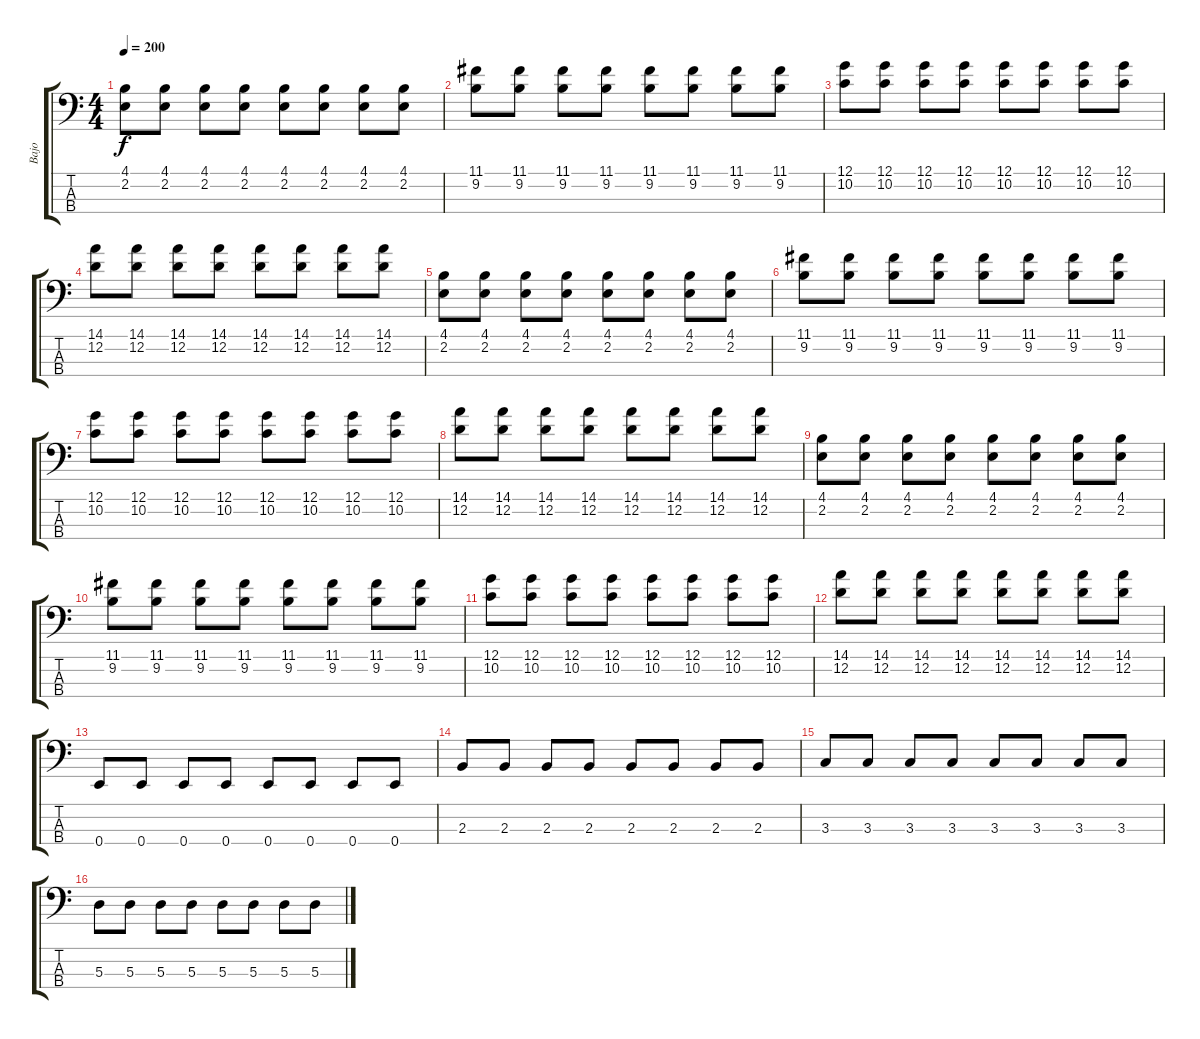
\track ("Bajo" "Bajo") {instrument electricbasspick}
\staff {score tabs}
\tuning (G2 D2 A1 E1) {hide}
\ts (4 4)
\tempo 200
\clef f4
\ks c
(4.1 2.2).8{dy f} (4.1 2.2).8 (4.1 2.2).8 (4.1 2.2).8 (4.1 2.2).8 (4.1 2.2).8 (4.1 2.2).8 (4.1 2.2).8 |
(11.1 9.2).8 (11.1 9.2).8 (11.1 9.2).8 (11.1 9.2).8 (11.1 9.2).8 (11.1 9.2).8 (11.1 9.2).8 (11.1 9.2).8 |
(12.1 10.2).8 (12.1 10.2).8 (12.1 10.2).8 (12.1 10.2).8 (12.1 10.2).8 (12.1 10.2).8 (12.1 10.2).8 (12.1 10.2).8 |
(14.1 12.2).8 (14.1 12.2).8 (14.1 12.2).8 (14.1 12.2).8 (14.1 12.2).8 (14.1 12.2).8 (14.1 12.2).8 (14.1 12.2).8 |
(4.1 2.2).8 (4.1 2.2).8 (4.1 2.2).8 (4.1 2.2).8 (4.1 2.2).8 (4.1 2.2).8 (4.1 2.2).8 (4.1 2.2).8 |
(11.1 9.2).8 (11.1 9.2).8 (11.1 9.2).8 (11.1 9.2).8 (11.1 9.2).8 (11.1 9.2).8 (11.1 9.2).8 (11.1 9.2).8 |
(12.1 10.2).8 (12.1 10.2).8 (12.1 10.2).8 (12.1 10.2).8 (12.1 10.2).8 (12.1 10.2).8 (12.1 10.2).8 (12.1 10.2).8 |
(14.1 12.2).8 (14.1 12.2).8 (14.1 12.2).8 (14.1 12.2).8 (14.1 12.2).8 (14.1 12.2).8 (14.1 12.2).8 (14.1 12.2).8 |
(4.1 2.2).8 (4.1 2.2).8 (4.1 2.2).8 (4.1 2.2).8 (4.1 2.2).8 (4.1 2.2).8 (4.1 2.2).8 (4.1 2.2).8 |
(11.1 9.2).8 (11.1 9.2).8 (11.1 9.2).8 (11.1 9.2).8 (11.1 9.2).8 (11.1 9.2).8 (11.1 9.2).8 (11.1 9.2).8 |
(12.1 10.2).8 (12.1 10.2).8 (12.1 10.2).8 (12.1 10.2).8 (12.1 10.2).8 (12.1 10.2).8 (12.1 10.2).8 (12.1 10.2).8 |
(14.1 12.2).8 (14.1 12.2).8 (14.1 12.2).8 (14.1 12.2).8 (14.1 12.2).8 (14.1 12.2).8 (14.1 12.2).8 (14.1 12.2).8 |
0.4.8 0.4.8 0.4.8 0.4.8 0.4.8 0.4.8 0.4.8 0.4.8 |
2.3.8 2.3.8 2.3.8 2.3.8 2.3.8 2.3.8 2.3.8 2.3.8 |
3.3.8 3.3.8 3.3.8 3.3.8 3.3.8 3.3.8 3.3.8 3.3.8 |
5.3.8 5.3.8 5.3.8 5.3.8 5.3.8 5.3.8 5.3.8 5.3.8
